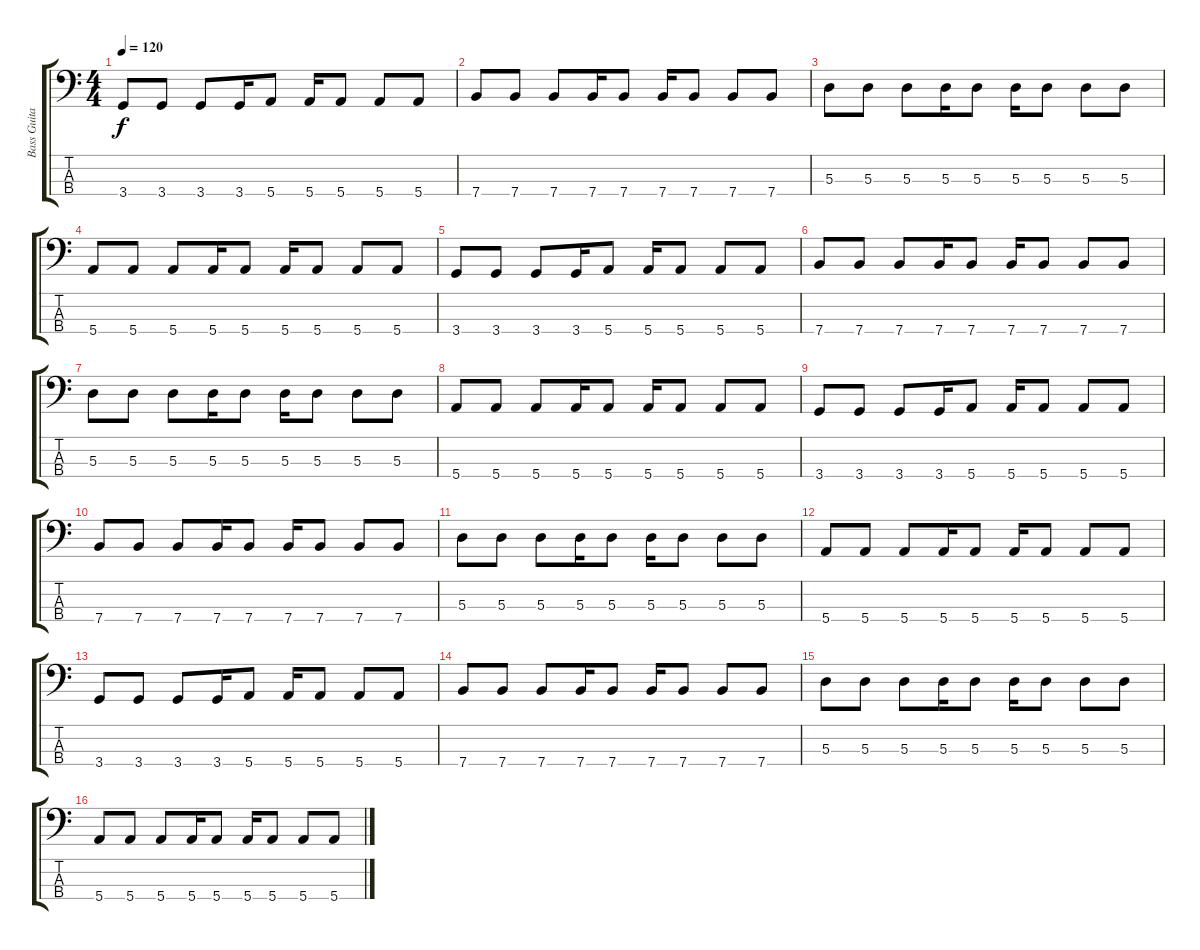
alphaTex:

\track ("Bass Guitar" "Bass Guita") {instrument electricbasspick}
\staff {score tabs}
\tuning (G2 D2 A1 E1) {hide}
\ts (4 4)
\tempo 120
\clef f4
\ks c
3.4.8{dy f} 3.4.8 3.4.8 3.4.16 5.4.8 5.4.16 5.4.8 5.4.8 5.4.8 |
7.4.8 7.4.8 7.4.8 7.4.16 7.4.8 7.4.16 7.4.8 7.4.8 7.4.8 |
5.3.8 5.3.8 5.3.8 5.3.16 5.3.8 5.3.16 5.3.8 5.3.8 5.3.8 |
5.4.8 5.4.8 5.4.8 5.4.16 5.4.8 5.4.16 5.4.8 5.4.8 5.4.8 |
3.4.8 3.4.8 3.4.8 3.4.16 5.4.8 5.4.16 5.4.8 5.4.8 5.4.8 |
7.4.8 7.4.8 7.4.8 7.4.16 7.4.8 7.4.16 7.4.8 7.4.8 7.4.8 |
5.3.8 5.3.8 5.3.8 5.3.16 5.3.8 5.3.16 5.3.8 5.3.8 5.3.8 |
5.4.8 5.4.8 5.4.8 5.4.16 5.4.8 5.4.16 5.4.8 5.4.8 5.4.8 |
3.4.8 3.4.8 3.4.8 3.4.16 5.4.8 5.4.16 5.4.8 5.4.8 5.4.8 |
7.4.8 7.4.8 7.4.8 7.4.16 7.4.8 7.4.16 7.4.8 7.4.8 7.4.8 |
5.3.8 5.3.8 5.3.8 5.3.16 5.3.8 5.3.16 5.3.8 5.3.8 5.3.8 |
5.4.8 5.4.8 5.4.8 5.4.16 5.4.8 5.4.16 5.4.8 5.4.8 5.4.8 |
3.4.8 3.4.8 3.4.8 3.4.16 5.4.8 5.4.16 5.4.8 5.4.8 5.4.8 |
7.4.8 7.4.8 7.4.8 7.4.16 7.4.8 7.4.16 7.4.8 7.4.8 7.4.8 |
5.3.8 5.3.8 5.3.8 5.3.16 5.3.8 5.3.16 5.3.8 5.3.8 5.3.8 |
5.4.8 5.4.8 5.4.8 5.4.16 5.4.8 5.4.16 5.4.8 5.4.8 5.4.8
